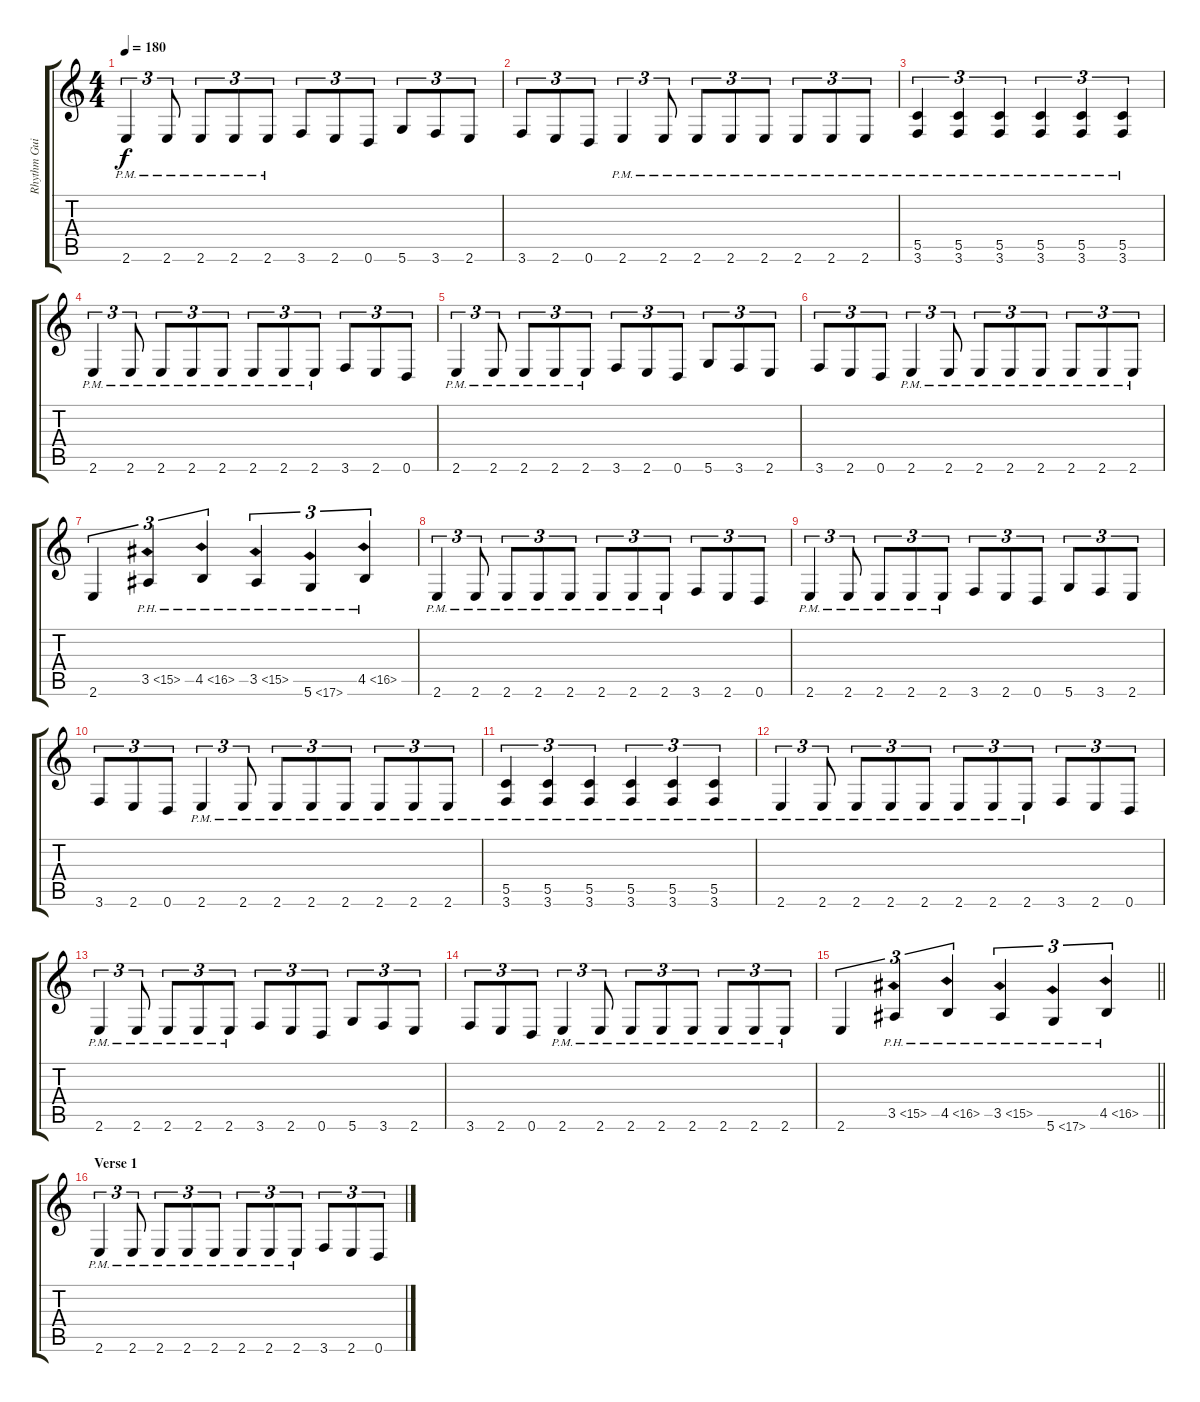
\track ("Rhythm Guitar (6string)" "Rhythm Gui") {instrument distortionguitar}
\staff {score tabs}
\tuning (D4 A3 F3 C3 G2 D2) {hide}
\ts (4 4)
\tempo 180
\clef g2
\ks c
2.6{pm}.4{tu (3 2) dy f} 2.6{pm}.8{tu (3 2)} 2.6{pm}.8{tu (3 2)} 2.6{pm}.8{tu (3 2)} 2.6{pm}.8{tu (3 2)} 3.6.8{tu (3 2)} 2.6.8{tu (3 2)} 0.6.8{tu (3 2)} 5.6.8{tu (3 2)} 3.6.8{tu (3 2)} 2.6.8{tu (3 2)} |
3.6.8{tu (3 2)} 2.6.8{tu (3 2)} 0.6.8{tu (3 2)} 2.6{pm}.4{tu (3 2)} 2.6{pm}.8{tu (3 2)} 2.6{pm}.8{tu (3 2)} 2.6{pm}.8{tu (3 2)} 2.6{pm}.8{tu (3 2)} 2.6{pm}.8{tu (3 2)} 2.6{pm}.8{tu (3 2)} 2.6{pm}.8{tu (3 2)} |
(5.5{pm} 3.6{pm}).4{tu (3 2)} (5.5{pm} 3.6{pm}).4{tu (3 2)} (5.5{pm} 3.6{pm}).4{tu (3 2)} (5.5{pm} 3.6{pm}).4{tu (3 2)} (5.5{pm} 3.6{pm}).4{tu (3 2)} (5.5{pm} 3.6{pm}).4{tu (3 2)} |
2.6{pm}.4{tu (3 2)} 2.6{pm}.8{tu (3 2)} 2.6{pm}.8{tu (3 2)} 2.6{pm}.8{tu (3 2)} 2.6{pm}.8{tu (3 2)} 2.6{pm}.8{tu (3 2)} 2.6{pm}.8{tu (3 2)} 2.6{pm}.8{tu (3 2)} 3.6.8{tu (3 2)} 2.6.8{tu (3 2)} 0.6.8{tu (3 2)} |
2.6{pm}.4{tu (3 2)} 2.6{pm}.8{tu (3 2)} 2.6{pm}.8{tu (3 2)} 2.6{pm}.8{tu (3 2)} 2.6{pm}.8{tu (3 2)} 3.6.8{tu (3 2)} 2.6.8{tu (3 2)} 0.6.8{tu (3 2)} 5.6.8{tu (3 2)} 3.6.8{tu (3 2)} 2.6.8{tu (3 2)} |
3.6.8{tu (3 2)} 2.6.8{tu (3 2)} 0.6.8{tu (3 2)} 2.6{pm}.4{tu (3 2)} 2.6{pm}.8{tu (3 2)} 2.6{pm}.8{tu (3 2)} 2.6{pm}.8{tu (3 2)} 2.6{pm}.8{tu (3 2)} 2.6{pm}.8{tu (3 2)} 2.6{pm}.8{tu (3 2)} 2.6{pm}.8{tu (3 2)} |
2.6.4{tu (3 2)} 3.5{ph 12}.4{tu (3 2)} 4.5{ph 12}.4{tu (3 2)} 3.5{ph 12}.4{tu (3 2)} 5.6{ph 12}.4{tu (3 2)} 4.5{ph 12}.4{tu (3 2)} |
2.6{pm}.4{tu (3 2)} 2.6{pm}.8{tu (3 2)} 2.6{pm}.8{tu (3 2)} 2.6{pm}.8{tu (3 2)} 2.6{pm}.8{tu (3 2)} 2.6{pm}.8{tu (3 2)} 2.6{pm}.8{tu (3 2)} 2.6{pm}.8{tu (3 2)} 3.6.8{tu (3 2)} 2.6.8{tu (3 2)} 0.6.8{tu (3 2)} |
2.6{pm}.4{tu (3 2)} 2.6{pm}.8{tu (3 2)} 2.6{pm}.8{tu (3 2)} 2.6{pm}.8{tu (3 2)} 2.6{pm}.8{tu (3 2)} 3.6.8{tu (3 2)} 2.6.8{tu (3 2)} 0.6.8{tu (3 2)} 5.6.8{tu (3 2)} 3.6.8{tu (3 2)} 2.6.8{tu (3 2)} |
3.6.8{tu (3 2)} 2.6.8{tu (3 2)} 0.6.8{tu (3 2)} 2.6{pm}.4{tu (3 2)} 2.6{pm}.8{tu (3 2)} 2.6{pm}.8{tu (3 2)} 2.6{pm}.8{tu (3 2)} 2.6{pm}.8{tu (3 2)} 2.6{pm}.8{tu (3 2)} 2.6{pm}.8{tu (3 2)} 2.6{pm}.8{tu (3 2)} |
(5.5{pm} 3.6{pm}).4{tu (3 2)} (5.5{pm} 3.6{pm}).4{tu (3 2)} (5.5{pm} 3.6{pm}).4{tu (3 2)} (5.5{pm} 3.6{pm}).4{tu (3 2)} (5.5{pm} 3.6{pm}).4{tu (3 2)} (5.5{pm} 3.6{pm}).4{tu (3 2)} |
2.6{pm}.4{tu (3 2)} 2.6{pm}.8{tu (3 2)} 2.6{pm}.8{tu (3 2)} 2.6{pm}.8{tu (3 2)} 2.6{pm}.8{tu (3 2)} 2.6{pm}.8{tu (3 2)} 2.6{pm}.8{tu (3 2)} 2.6{pm}.8{tu (3 2)} 3.6.8{tu (3 2)} 2.6.8{tu (3 2)} 0.6.8{tu (3 2)} |
2.6{pm}.4{tu (3 2)} 2.6{pm}.8{tu (3 2)} 2.6{pm}.8{tu (3 2)} 2.6{pm}.8{tu (3 2)} 2.6{pm}.8{tu (3 2)} 3.6.8{tu (3 2)} 2.6.8{tu (3 2)} 0.6.8{tu (3 2)} 5.6.8{tu (3 2)} 3.6.8{tu (3 2)} 2.6.8{tu (3 2)} |
3.6.8{tu (3 2)} 2.6.8{tu (3 2)} 0.6.8{tu (3 2)} 2.6{pm}.4{tu (3 2)} 2.6{pm}.8{tu (3 2)} 2.6{pm}.8{tu (3 2)} 2.6{pm}.8{tu (3 2)} 2.6{pm}.8{tu (3 2)} 2.6{pm}.8{tu (3 2)} 2.6{pm}.8{tu (3 2)} 2.6{pm}.8{tu (3 2)} |
\barLineRight lightlight
2.6.4{tu (3 2)} 3.5{ph 12}.4{tu (3 2)} 4.5{ph 12}.4{tu (3 2)} 3.5{ph 12}.4{tu (3 2)} 5.6{ph 12}.4{tu (3 2)} 4.5{ph 12}.4{tu (3 2)} |
\section ("" "Verse 1")
2.6{pm}.4{tu (3 2)} 2.6{pm}.8{tu (3 2)} 2.6{pm}.8{tu (3 2)} 2.6{pm}.8{tu (3 2)} 2.6{pm}.8{tu (3 2)} 2.6{pm}.8{tu (3 2)} 2.6{pm}.8{tu (3 2)} 2.6{pm}.8{tu (3 2)} 3.6.8{tu (3 2)} 2.6.8{tu (3 2)} 0.6.8{tu (3 2)}
